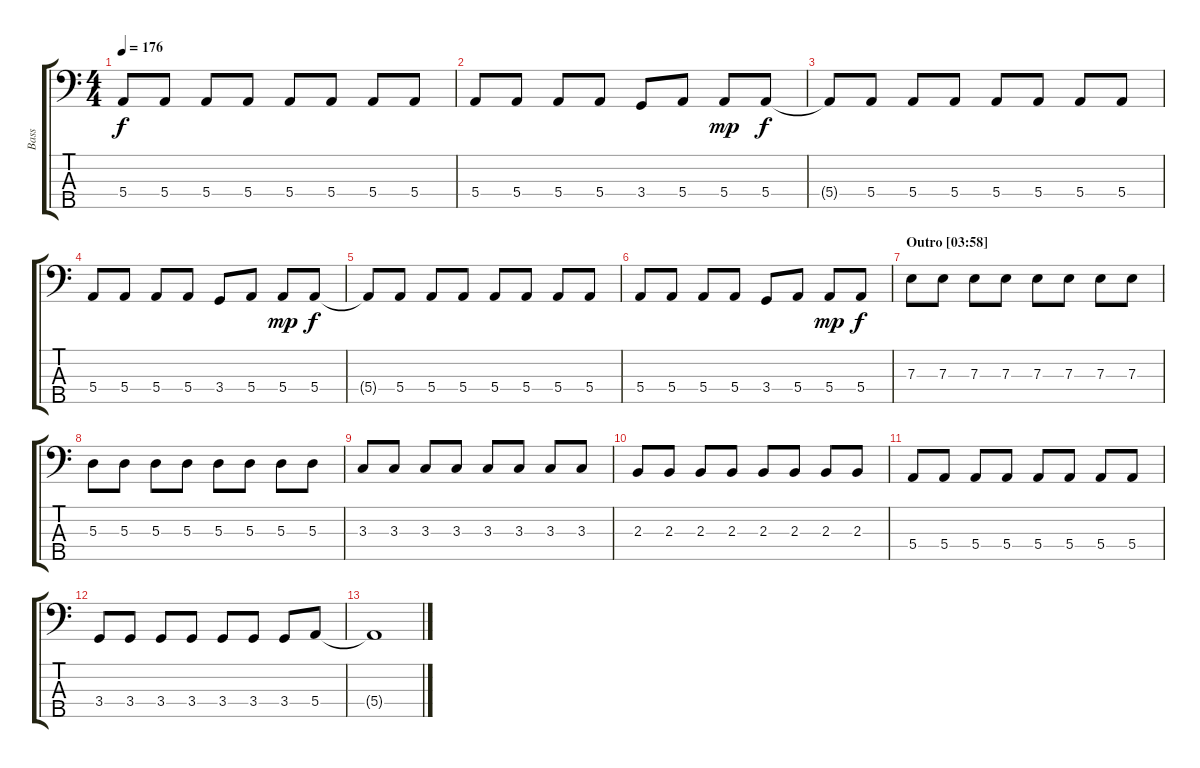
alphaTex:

\track ("Bass" "Bass") {instrument electricbassfinger}
\staff {score tabs}
\tuning (G2 D2 A1 E1 B0) {hide}
\ts (4 4)
\tempo 176
\clef f4
\ks c
5.4{t}.8{dy f} 5.4.8 5.4.8 5.4.8 5.4.8 5.4.8 5.4.8 5.4.8 |
5.4.8 5.4.8 5.4.8 5.4.8 3.4.8 5.4.8 5.4.8{dy mp} 5.4.8{dy f} |
5.4{t}.8 5.4.8 5.4.8 5.4.8 5.4.8 5.4.8 5.4.8 5.4.8 |
5.4.8 5.4.8 5.4.8 5.4.8 3.4.8 5.4.8 5.4.8{dy mp} 5.4.8{dy f} |
5.4{t}.8 5.4.8 5.4.8 5.4.8 5.4.8 5.4.8 5.4.8 5.4.8 |
5.4.8 5.4.8 5.4.8 5.4.8 3.4.8 5.4.8 5.4.8{dy mp} 5.4.8{dy f} |
\section ("" "Outro [03:58]")
7.3.8 7.3.8 7.3.8 7.3.8 7.3.8 7.3.8 7.3.8 7.3.8 |
5.3.8 5.3.8 5.3.8 5.3.8 5.3.8 5.3.8 5.3.8 5.3.8 |
3.3.8 3.3.8 3.3.8 3.3.8 3.3.8 3.3.8 3.3.8 3.3.8 |
2.3.8 2.3.8 2.3.8 2.3.8 2.3.8 2.3.8 2.3.8 2.3.8 |
5.4.8 5.4.8 5.4.8 5.4.8 5.4.8 5.4.8 5.4.8 5.4.8 |
3.4.8 3.4.8 3.4.8 3.4.8 3.4.8 3.4.8 3.4.8 5.4.8 |
5.4{t}.1
